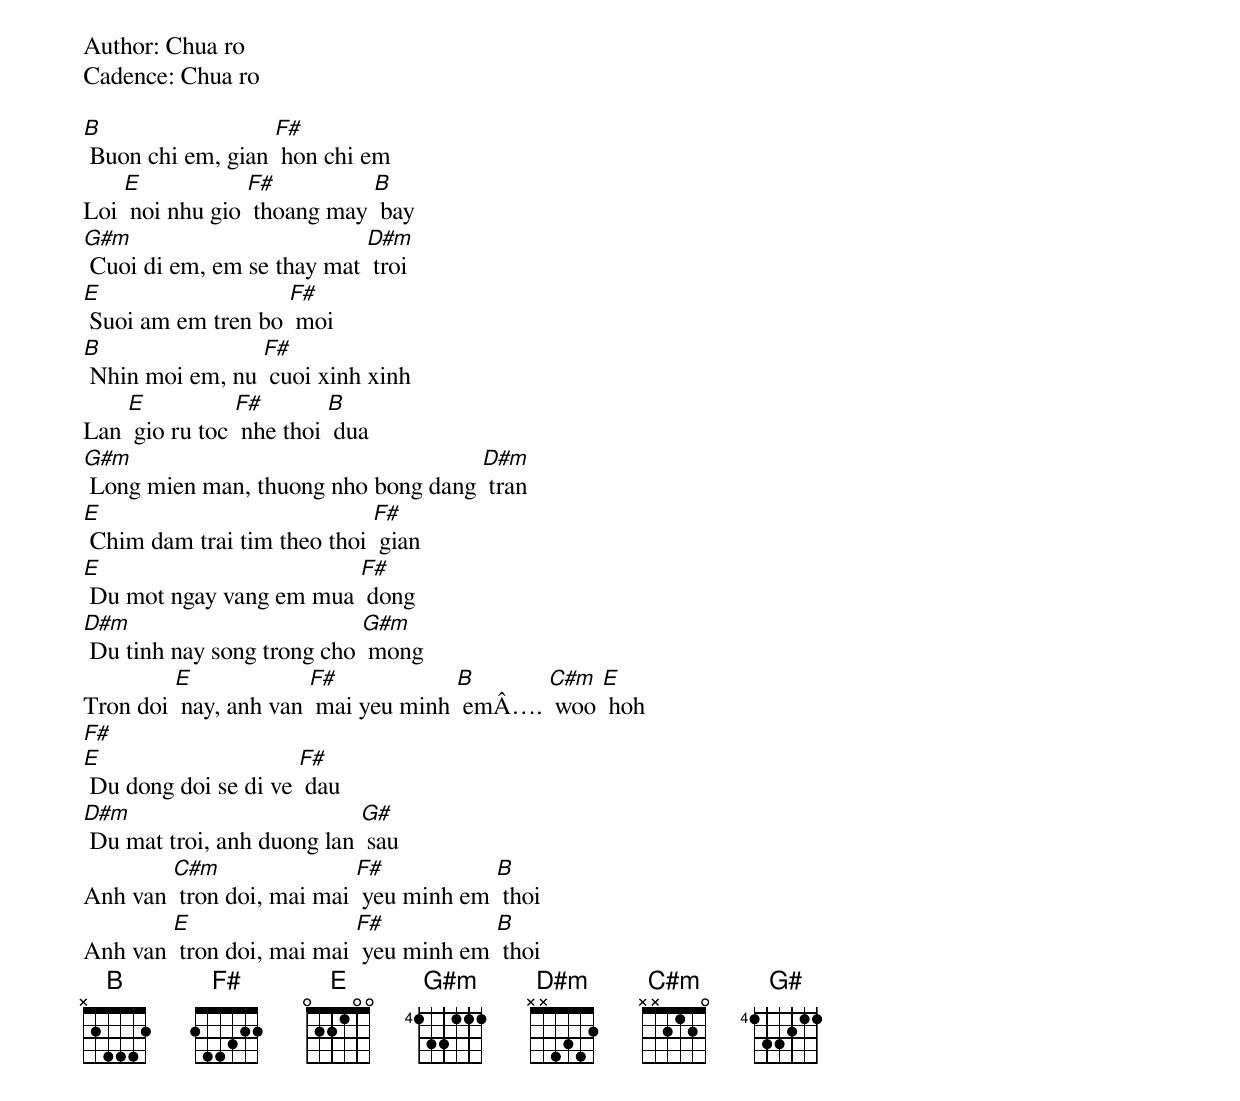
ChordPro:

Author: Chua ro
Cadence: Chua ro

[B] Buon chi em, gian [F#] hon chi em
Loi [E] noi nhu gio [F#] thoang may [B] bay
[G#m] Cuoi di em, em se thay mat [D#m] troi
[E] Suoi am em tren bo [F#] moi
[B] Nhin moi em, nu [F#] cuoi xinh xinh
Lan [E] gio ru toc [F#] nhe thoi [B] dua
[G#m] Long mien man, thuong nho bong dang [D#m] tran
[E] Chim dam trai tim theo thoi [F#] gian
[E] Du mot ngay vang em mua [F#] dong
[D#m] Du tinh nay song trong cho [G#m] mong
Tron doi [E] nay, anh van [F#] mai yeu minh [B] emÂ…. [C#m] woo [E] hoh
[F#]
[E] Du dong doi se di ve [F#] dau
[D#m] Du mat troi, anh duong lan [G#] sau
Anh van [C#m] tron doi, mai mai [F#] yeu minh em [B] thoi
Anh van [E] tron doi, mai mai [F#] yeu minh em [B] thoi
